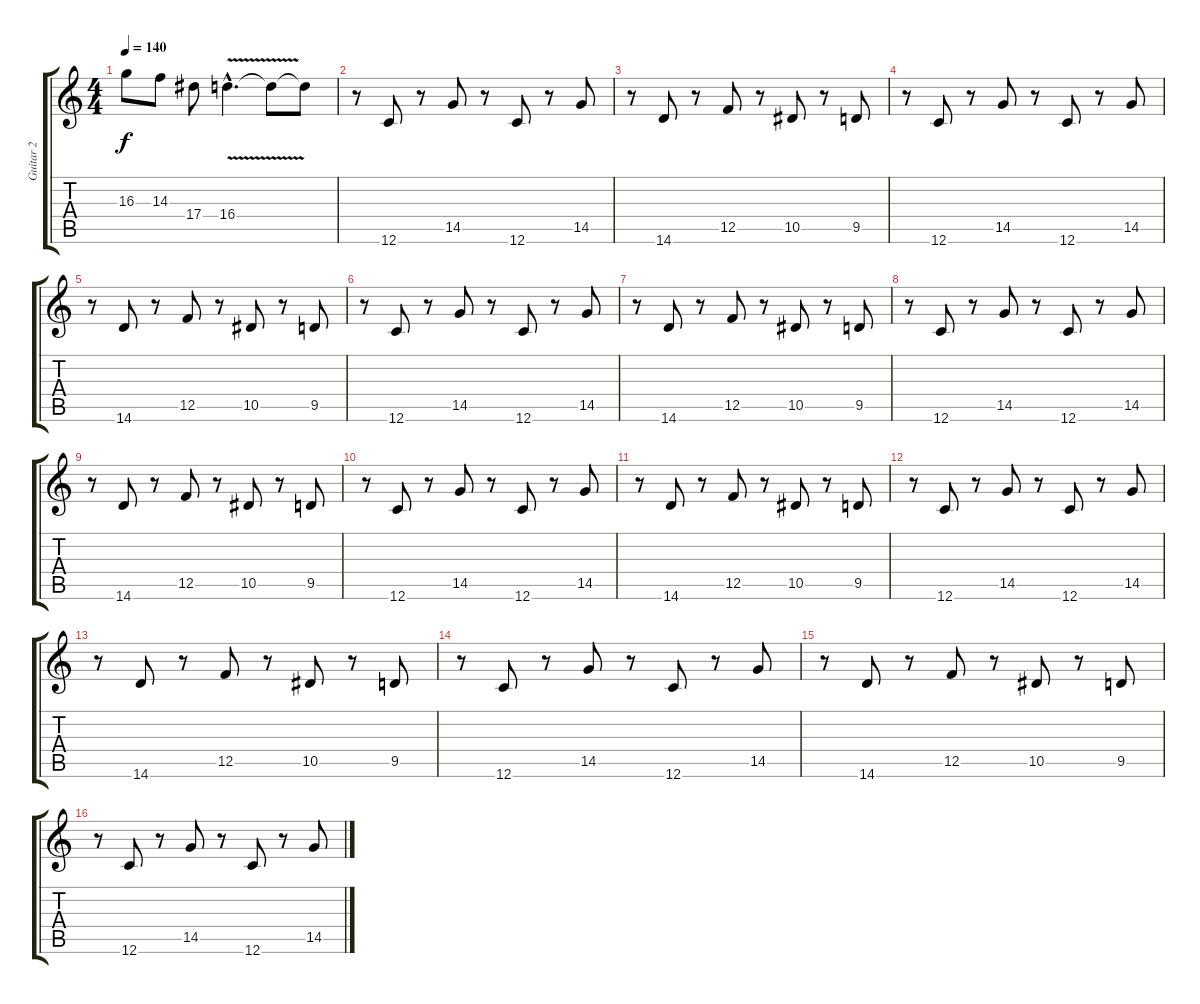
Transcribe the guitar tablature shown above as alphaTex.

\track ("Guitar 2" "Guitar 2") {instrument acousticguitarsteel}
\staff {score tabs}
\tuning (C4 G3 Eb3 Bb2 F2 C2) {hide}
\ts (4 4)
\tempo 140
\clef g2
\ks c
16.3{t}.8{dy f} 14.3.8 17.4.8 16.4{v hac}.4{d} 16.4{t}.8 16.4{t}.8 |
r.8{volume 9 balance 12 instrument electricguitarmuted} 12.6.8 r.8 14.5.8 r.8 12.6.8 r.8 14.5.8 |
r.8 14.6.8 r.8 12.5.8 r.8 10.5.8 r.8 9.5.8 |
r.8 12.6.8 r.8 14.5.8 r.8 12.6.8 r.8 14.5.8 |
r.8 14.6.8 r.8 12.5.8 r.8 10.5.8 r.8 9.5.8 |
r.8 12.6.8 r.8 14.5.8 r.8 12.6.8 r.8 14.5.8 |
r.8 14.6.8 r.8 12.5.8 r.8 10.5.8 r.8 9.5.8 |
r.8 12.6.8 r.8 14.5.8 r.8 12.6.8 r.8 14.5.8 |
r.8 14.6.8 r.8 12.5.8 r.8 10.5.8 r.8 9.5.8 |
r.8 12.6.8 r.8 14.5.8 r.8 12.6.8 r.8 14.5.8 |
r.8 14.6.8 r.8 12.5.8 r.8 10.5.8 r.8 9.5.8 |
r.8 12.6.8 r.8 14.5.8 r.8 12.6.8 r.8 14.5.8 |
r.8 14.6.8 r.8 12.5.8 r.8 10.5.8 r.8 9.5.8 |
r.8 12.6.8 r.8 14.5.8 r.8 12.6.8 r.8 14.5.8 |
r.8 14.6.8 r.8 12.5.8 r.8 10.5.8 r.8 9.5.8 |
r.8 12.6.8 r.8 14.5.8 r.8 12.6.8 r.8 14.5.8
